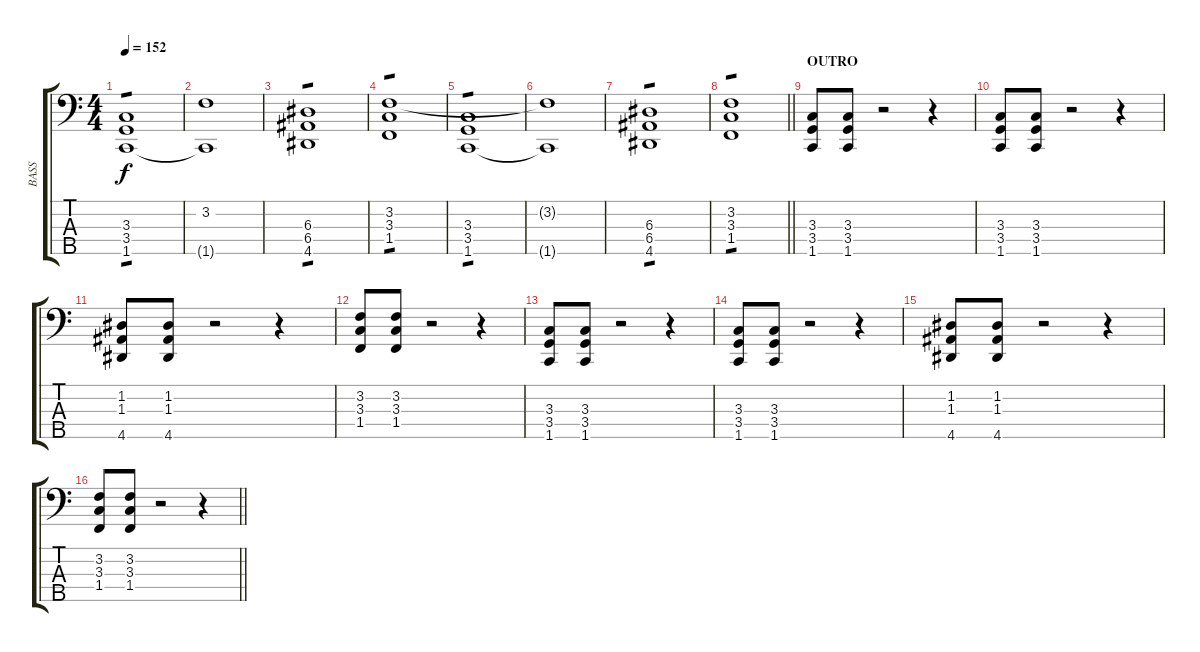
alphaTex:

\track ("BASS" "BASS") {instrument electricbassfinger}
\staff {score tabs}
\tuning (G2 D2 A1 E1 B0) {hide}
\ts (4 4)
\tempo 152
\clef f4
\ks c
(3.3 3.4 1.5).1{tp 1 dy f} |
(3.2{t} 1.5{t}).1 |
(6.3 6.4 4.5).1{tp 1} |
(3.2 3.3 1.4).1{tp 1} |
(3.3 3.4 1.5).1{tp 1} |
(3.2{t} 1.5{t}).1 |
(6.3 6.4 4.5).1{tp 1} |
\barLineRight lightlight
(3.2 3.3 1.4).1{tp 1} |
\section ("" "OUTRO")
(3.3 3.4 1.5).8 (3.3 3.4 1.5).8 r.2 r.4 |
(3.3 3.4 1.5).8 (3.3 3.4 1.5).8 r.2 r.4 |
(1.2 1.3 4.5).8 (1.2 1.3 4.5).8 r.2 r.4 |
(3.2 3.3 1.4).8 (3.2 3.3 1.4).8 r.2 r.4 |
(3.3 3.4 1.5).8 (3.3 3.4 1.5).8 r.2 r.4 |
(3.3 3.4 1.5).8 (3.3 3.4 1.5).8 r.2 r.4 |
(1.2 1.3 4.5).8 (1.2 1.3 4.5).8 r.2 r.4 |
\barLineRight lightlight
(3.2 3.3 1.4).8 (3.2 3.3 1.4).8 r.2 r.4
